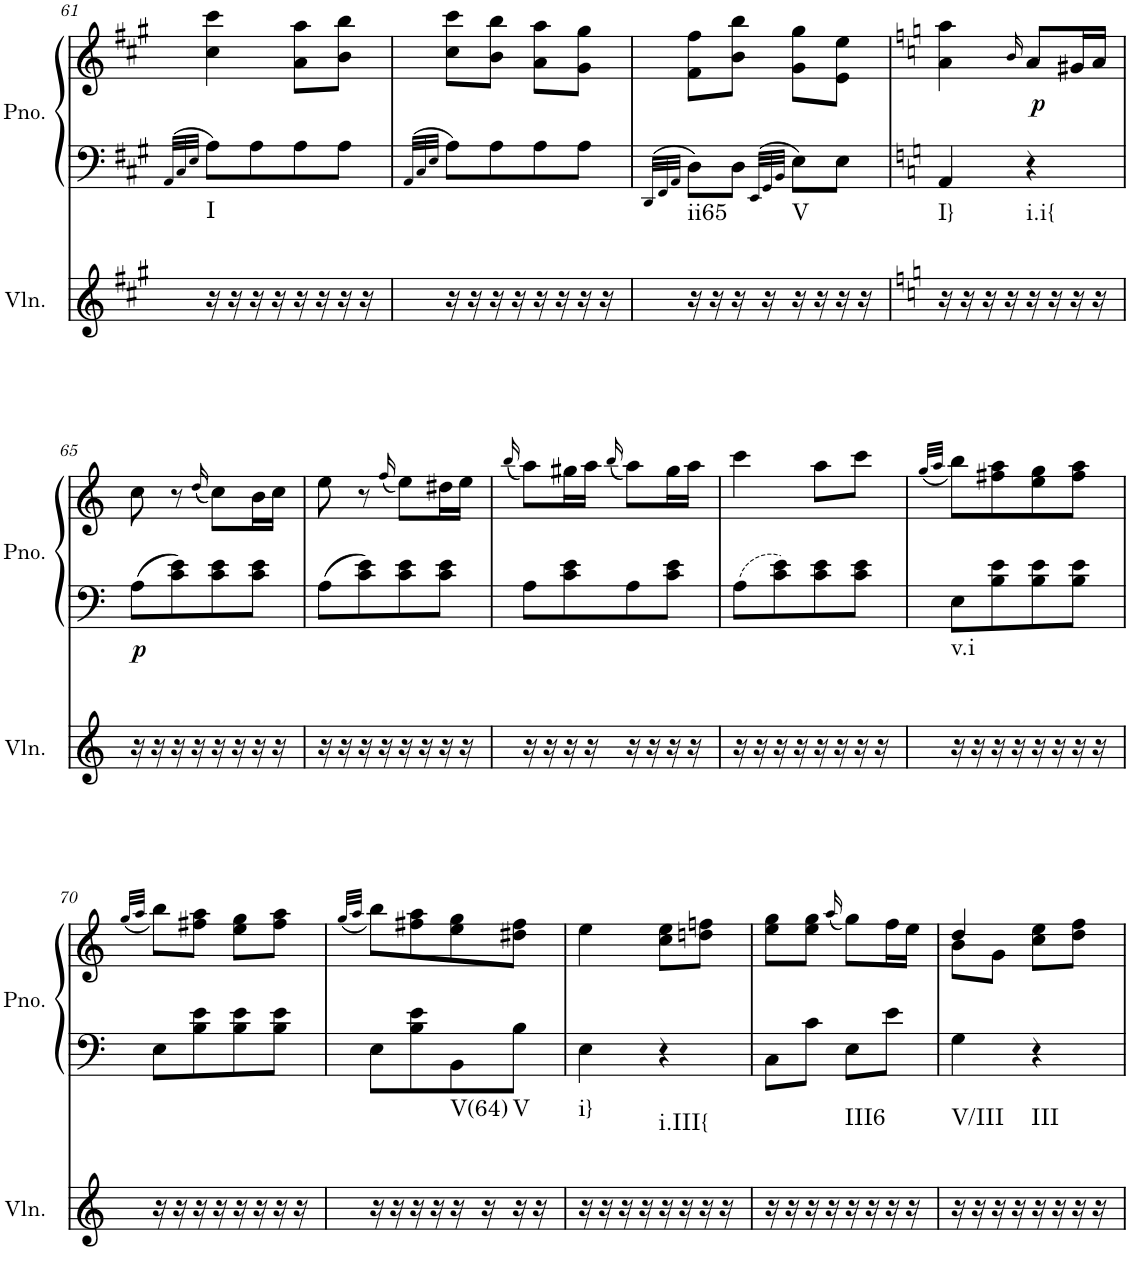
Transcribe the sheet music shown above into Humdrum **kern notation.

**kern	**harte	**kern	**kern	**dynam
*part2	*part2	*part1	*part1	*part1
*staff3	*	*staff2	*staff1	*staff1/2
*I"Violin	*	*I"Piano, Piano right	*	*
*I'Vln.	*	*I'Pno.	*	*
!!LO:PB:g=z
*clefG2	*	*clefF4	*clefG2	*
*k[f#c#g#]	*	*k[f#c#g#]	*k[f#c#g#]	*
*M2/4	*	*M2/4	*M2/4	*
=61	=61	=61	=61	=61
.	.	32qAA/LLL	.	.
.	.	32qC#/	.	.
.	.	32qE/JJJ	.	.
!	!LO:H:kt=I	!	!	!
16r	N	8A\L	4cc#\ 4ccc#\	.
16r	.	.	.	.
16r	.	8A\	.	.
16r	.	.	.	.
16r	.	8A\	8a\ 8aa\L	.
16r	.	.	.	.
16r	.	8A\J	8b\ 8bb\J	.
16r	.	.	.	.
=62	=62	=62	=62	=62
.	.	32qAA/LLL	.	.
.	.	32qC#/	.	.
.	.	32qE/JJJ	.	.
16r	.	8A\L	8cc#\ 8ccc#\L	.
16r	.	.	.	.
16r	.	8A\	8b\ 8bb\J	.
16r	.	.	.	.
16r	.	8A\	8a\ 8aa\L	.
16r	.	.	.	.
16r	.	8A\J	8g#\ 8gg#\J	.
16r	.	.	.	.
=63	=63	=63	=63	=63
.	.	32qDD/LLL	.	.
.	.	32qFF#/	.	.
.	.	32qAA/JJJ	.	.
!	!LO:H:kt=ii65	!	!	!
16r	N	8D\L	8f#\ 8ff#\L	.
16r	.	.	.	.
16r	.	8D\J	8b\ 8bb\J	.
16r	.	.	.	.
.	.	32qEE/LLL	.	.
.	.	32qGG#/	.	.
.	.	32qBB/JJJ	.	.
!	!LO:H:kt=V	!	!	!
16r	N	8E\L	8g#\ 8gg#\L	.
16r	.	.	.	.
16r	.	8E\J	8e\ 8ee\J	.
16r	.	.	.	.
=64	=64	=64	=64	=64
*k[]	*	*k[]	*k[]	*
!	!LO:H:kt=I}	!	!	!
16r	N	4AA/	4a\ 4aa\	.
16r	.	.	.	.
16r	.	.	.	.
16r	.	.	.	.
.	.	.	16qb/	.
!	!LO:H:kt=i.i{	!	!	!LO:DY:b
16r	N	4r	8a/L	p
16r	.	.	.	.
16r	.	.	16g#X/L	.
16r	.	.	16a/JJ	.
!!LO:LB:g=z
=65	=65	=65	=65	=65
!	!	!	!	!LO:DY:b=2
16r	.	8A\L	8cc\	p
16r	.	.	.	.
16r	.	8c\ 8e\	8r	.
16r	.	.	.	.
.	.	.	(16qdd/	.
16r	.	8c\ 8e\	8cc\L)	.
16r	.	.	.	.
16r	.	8c\ 8e\J	16b\L	.
16r	.	.	16cc\JJ	.
=66	=66	=66	=66	=66
16r	.	8A\L	8ee\	.
16r	.	.	.	.
16r	.	8c\ 8e\	8r	.
16r	.	.	.	.
.	.	.	(16qff/	.
16r	.	8c\ 8e\	8ee\L)	.
16r	.	.	.	.
16r	.	8c\ 8e\J	16dd#X\L	.
16r	.	.	16ee\JJ	.
=67	=67	=67	=67	=67
.	.	.	(16qbb/	.
16r	.	8A\L	8aa\L)	.
16r	.	.	.	.
16r	.	8c\ 8e\	16gg#X\L	.
16r	.	.	16aa\JJ	.
.	.	.	(16qbb/	.
16r	.	8A\	8aa\L)	.
16r	.	.	.	.
16r	.	8c\ 8e\J	16gg#\L	.
16r	.	.	16aa\JJ	.
=68	=68	=68	=68	=68
16r	.	8A\L	4ccc\	.
16r	.	.	.	.
16r	.	8c\ 8e\	.	.
16r	.	.	.	.
16r	.	8c\ 8e\	8aa\L	.
16r	.	.	.	.
16r	.	8c\ 8e\J	8ccc\J	.
16r	.	.	.	.
=69	=69	=69	=69	=69
.	.	.	(32qgg/LLL	.
.	.	.	32qaa/JJJ	.
!	!LO:H:kt=v.i	!	!	!
16r	N	8E\L	8bb\L)	.
16r	.	.	.	.
16r	.	8B\ 8e\	8ff#X\ 8aa\	.
16r	.	.	.	.
16r	.	8B\ 8e\	8ee\ 8gg\	.
16r	.	.	.	.
16r	.	8B\ 8e\J	8ff#\ 8aa\J	.
16r	.	.	.	.
!!LO:LB:g=z
=70	=70	=70	=70	=70
.	.	.	(32qgg/LLL	.
.	.	.	32qaa/JJJ	.
16r	.	8E\L	8bb\L)	.
16r	.	.	.	.
16r	.	8B\ 8e\	8ff#X\ 8aa\J	.
16r	.	.	.	.
16r	.	8B\ 8e\	8ee\ 8gg\L	.
16r	.	.	.	.
16r	.	8B\ 8e\J	8ff#\ 8aa\J	.
16r	.	.	.	.
=71	=71	=71	=71	=71
.	.	.	(32qgg/LLL	.
.	.	.	32qaa/JJJ	.
16r	.	8E\L	8bb\L)	.
16r	.	.	.	.
16r	.	8B\ 8e\	8ff#X\ 8aa\	.
16r	.	.	.	.
!	!LO:H:kt=V(64)	!	!	!
16r	N	8BB\	8ee\ 8gg\	.
16r	.	.	.	.
!	!LO:H:kt=V	!	!	!
16r	N	8B\J	8dd#X\ 8ff#\J	.
16r	.	.	.	.
=72	=72	=72	=72	=72
!	!LO:H:kt=i}	!	!	!
16r	N	4E\	4ee\	.
16r	.	.	.	.
16r	.	.	.	.
16r	.	.	.	.
!	!LO:H:kt=i.III{	!	!	!
16r	N	4r	8cc\ 8ee\L	.
16r	.	.	.	.
16r	.	.	8ddn\ 8ffn\J	.
16r	.	.	.	.
=73	=73	=73	=73	=73
16r	.	8C\L	8ee\ 8gg\L	.
16r	.	.	.	.
16r	.	8c\J	8ee\ 8gg\J	.
16r	.	.	.	.
.	.	.	(16qaa/	.
!	!LO:H:kt=III6	!	!	!
16r	N	8E\L	8gg\L)	.
16r	.	.	.	.
16r	.	8e\J	16ff\L	.
16r	.	.	16ee\JJ	.
=74	=74	=74	=74	=74
*	*	*	*^	*
!	!LO:H:kt=V/III	!	!	!	!
16r	N	4G\	4dd/	8b\L	.
16r	.	.	.	.	.
16r	.	.	.	8g\J	.
16r	.	.	.	.	.
!	!LO:H:kt=III	!	!	!	!
16r	N	4r	8cc\ 8ee\L	4ryy	.
16r	.	.	.	.	.
16r	.	.	8dd\ 8ff\J	.	.
16r	.	.	.	.	.
*	*	*	*v	*v	*
=	=	=	=	=
*-	*-	*-	*-	*-
